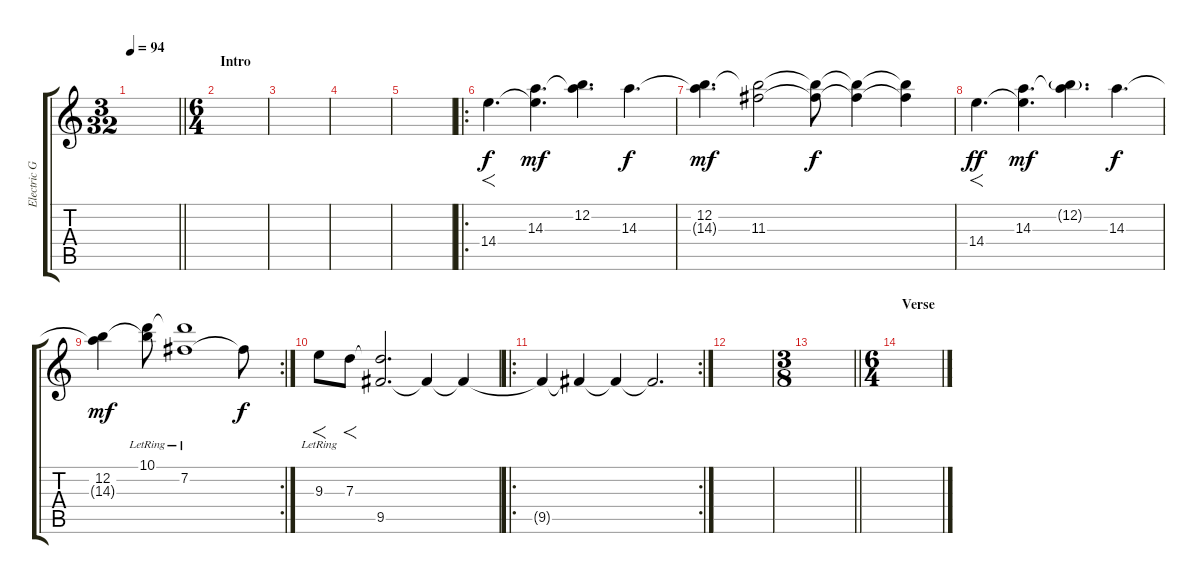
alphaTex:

\track ("Electric Guitar" "Electric G") {instrument overdrivenguitar}
\staff {score tabs}
\tuning (E4 B3 G3 D3 A2 E2) {hide}
\ts (3 32)
\tempo 94
\clef g2
\barLineRight lightlight
\ks c
|
\ts (6 4)
\section ("" "Intro")
|
|
|
|
\ro
14.4.4{f d volume 13} (14.3 14.4{t}).4{d dy mf} (12.2 14.3{t}).4{d} 14.3.4{d dy f} |
(12.2 14.3{t}).4{d dy mf} (12.2{t} 11.3).2 (12.2{t} 11.3{t}).8{dy f} (12.2{t} 11.3{t}).4{volume 11} (12.2{t} 11.3{t}).4{volume 9} |
14.4.4{f d dy ff volume 13} (14.3 14.4{t}).4{d dy mf} (12.2{g} 14.3{t}).4{d} 14.3.4{d dy f} |
\rc 2
(12.2 14.3{t}).4{dy mf} (10.1{lr} 12.2{t}).8 (10.1{t} 7.2{lr}).1 7.2{t}.8{dy f} |
9.3{lr}.8{f volume 10} 7.3.8{f} (7.3{t} 9.5).2{d} 9.5{t}.4 9.5{t}.4{volume 9} |
\ro
\rc 2
9.5{t}.4{volume 8} 9.5{t}.4{volume 7} 9.5{t}.4{volume 6} 9.5{t}.2{d volume 5} |
|
\ts (3 8)
\barLineRight lightlight
|
\ts (6 4)
\section ("" "Verse")
